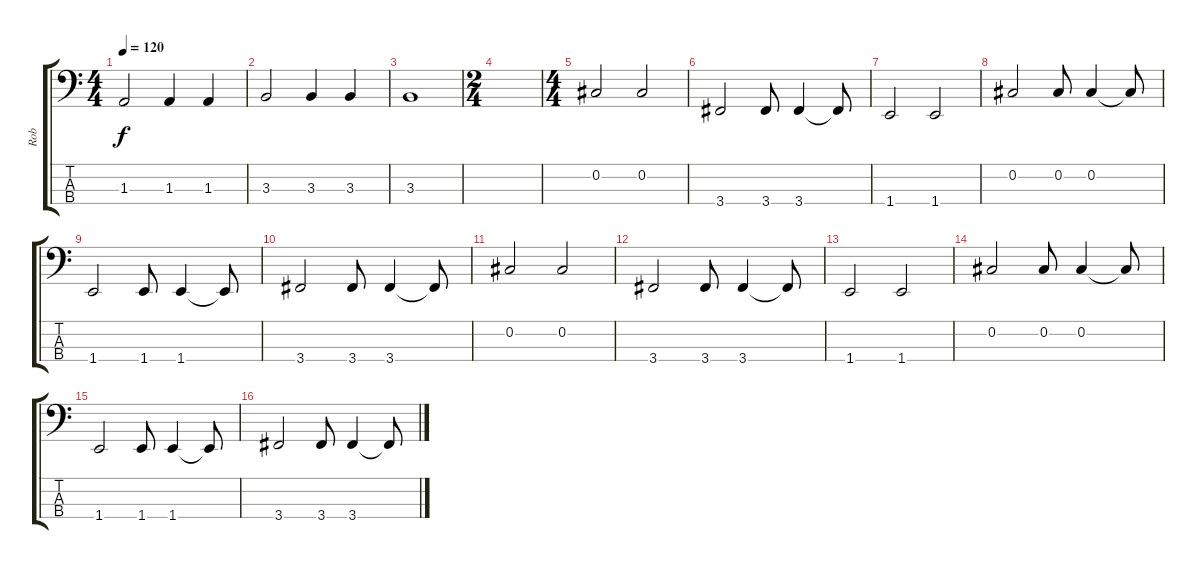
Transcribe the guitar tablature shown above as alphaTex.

\track ("Rob" "Rob") {instrument electricbassfinger}
\staff {score tabs}
\tuning (Gb2 Db2 Ab1 Eb1) {hide}
\ts (4 4)
\tempo 120
\clef f4
\ks c
1.3.2{dy f} 1.3.4 1.3.4 |
3.3.2 3.3.4 3.3.4 |
3.3.1 |
\ts (2 4)
|
\ts (4 4)
0.2.2 0.2.2 |
3.4.2 3.4.8 3.4.4 3.4{t}.8 |
1.4.2 1.4.2 |
0.2.2 0.2.8 0.2.4 0.2{t}.8 |
1.4.2 1.4.8 1.4.4 1.4{t}.8 |
3.4.2 3.4.8 3.4.4 3.4{t}.8 |
0.2.2 0.2.2 |
3.4.2 3.4.8 3.4.4 3.4{t}.8 |
1.4.2 1.4.2 |
0.2.2 0.2.8 0.2.4 0.2{t}.8 |
1.4.2 1.4.8 1.4.4 1.4{t}.8 |
3.4.2 3.4.8 3.4.4 3.4{t}.8
